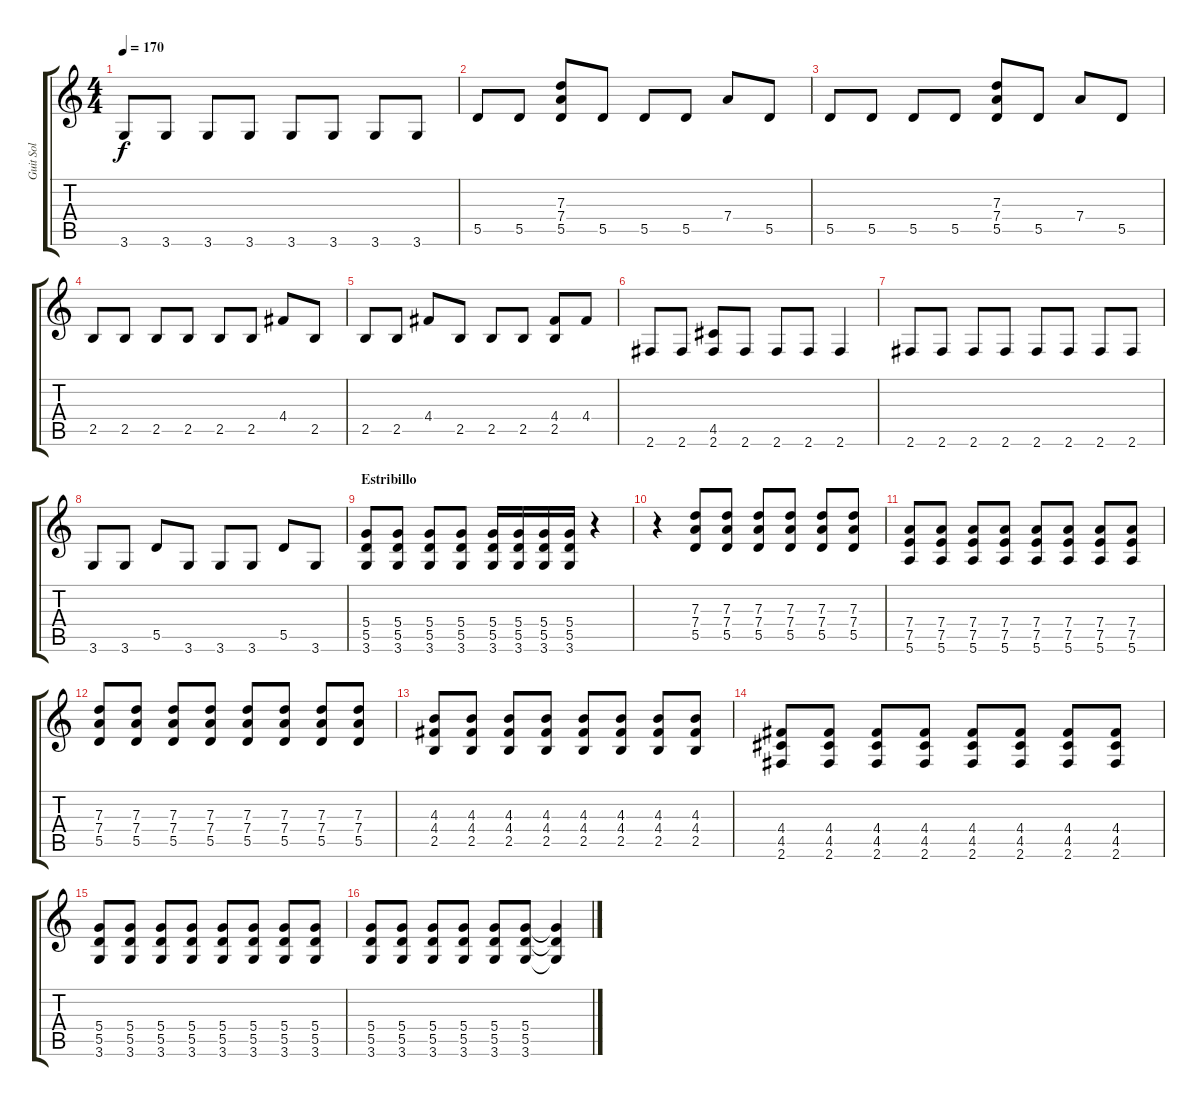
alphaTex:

\track ("Guit Sol" "Guit Sol") {instrument overdrivenguitar}
\staff {score tabs}
\tuning (E4 B3 G3 D3 A2 E2) {hide}
\ts (4 4)
\tempo 170
\clef g2
\ks c
3.6.8{dy f} 3.6.8 3.6.8 3.6.8 3.6.8 3.6.8 3.6.8 3.6.8 |
5.5.8 5.5.8 (7.3 7.4 5.5).8 5.5.8 5.5.8 5.5.8 7.4.8 5.5.8 |
5.5.8 5.5.8 5.5.8 5.5.8 (7.3 7.4 5.5).8 5.5.8 7.4.8 5.5.8 |
2.5.8 2.5.8 2.5.8 2.5.8 2.5.8 2.5.8 4.4.8 2.5.8 |
2.5.8 2.5.8 4.4.8 2.5.8 2.5.8 2.5.8 (4.4 2.5).8 4.4.8 |
2.6.8 2.6.8 (4.5 2.6).8 2.6.8 2.6.8 2.6.8 2.6.4 |
2.6.8 2.6.8 2.6.8 2.6.8 2.6.8 2.6.8 2.6.8 2.6.8 |
3.6.8 3.6.8 5.5.8 3.6.8 3.6.8 3.6.8 5.5.8 3.6.8 |
\section ("" "Estribillo")
(5.4 5.5 3.6).8 (5.4 5.5 3.6).8 (5.4 5.5 3.6).8 (5.4 5.5 3.6).8 (5.4 5.5 3.6).16 (5.4 5.5 3.6).16 (5.4 5.5 3.6).16 (5.4 5.5 3.6).16 r.4 |
r.4 (7.3 7.4 5.5).8 (7.3 7.4 5.5).8 (7.3 7.4 5.5).8 (7.3 7.4 5.5).8 (7.3 7.4 5.5).8 (7.3 7.4 5.5).8 |
(7.4 7.5 5.6).8 (7.4 7.5 5.6).8 (7.4 7.5 5.6).8 (7.4 7.5 5.6).8 (7.4 7.5 5.6).8 (7.4 7.5 5.6).8 (7.4 7.5 5.6).8 (7.4 7.5 5.6).8 |
(7.3 7.4 5.5).8 (7.3 7.4 5.5).8 (7.3 7.4 5.5).8 (7.3 7.4 5.5).8 (7.3 7.4 5.5).8 (7.3 7.4 5.5).8 (7.3 7.4 5.5).8 (7.3 7.4 5.5).8 |
(4.3 4.4 2.5).8 (4.3 4.4 2.5).8 (4.3 4.4 2.5).8 (4.3 4.4 2.5).8 (4.3 4.4 2.5).8 (4.3 4.4 2.5).8 (4.3 4.4 2.5).8 (4.3 4.4 2.5).8 |
(4.4 4.5 2.6).8 (4.4 4.5 2.6).8 (4.4 4.5 2.6).8 (4.4 4.5 2.6).8 (4.4 4.5 2.6).8 (4.4 4.5 2.6).8 (4.4 4.5 2.6).8 (4.4 4.5 2.6).8 |
(5.4 5.5 3.6).8 (5.4 5.5 3.6).8 (5.4 5.5 3.6).8 (5.4 5.5 3.6).8 (5.4 5.5 3.6).8 (5.4 5.5 3.6).8 (5.4 5.5 3.6).8 (5.4 5.5 3.6).8 |
(5.4 5.5 3.6).8 (5.4 5.5 3.6).8 (5.4 5.5 3.6).8 (5.4 5.5 3.6).8 (5.4 5.5 3.6).8 (5.4 5.5 3.6).8 (5.4{t} 5.5{t} 3.6{t}).4
